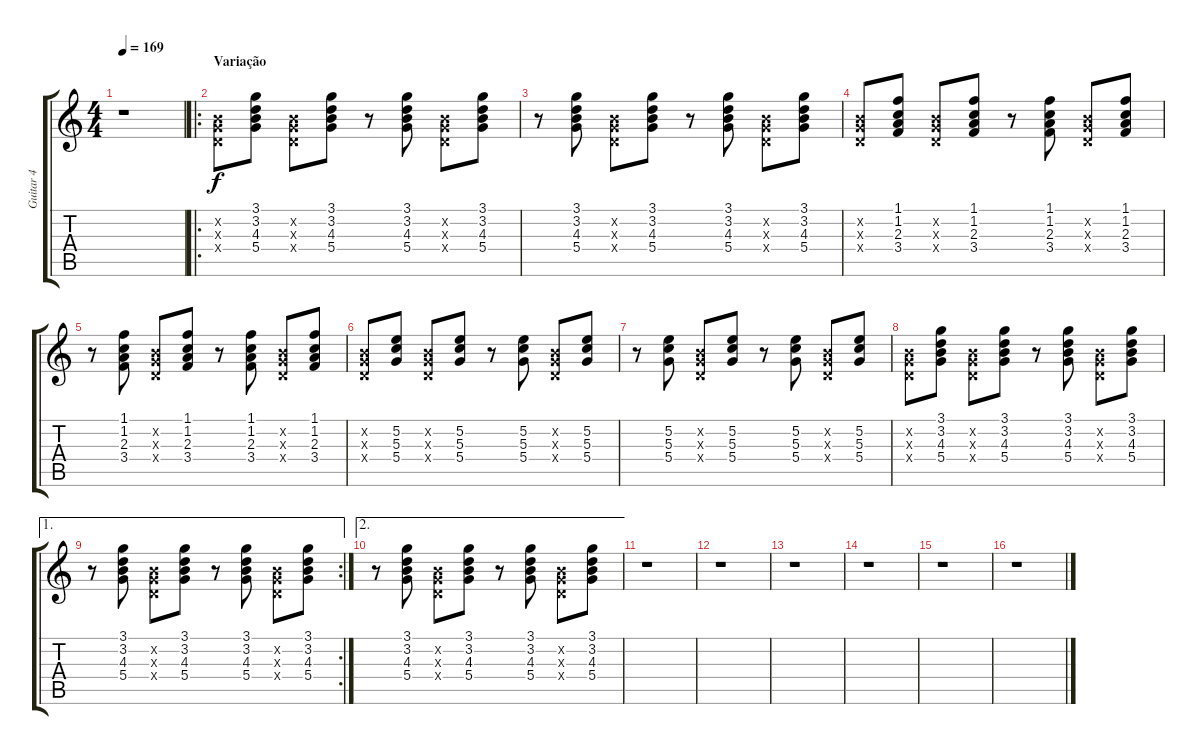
\track ("Guitar 4" "Guitar 4") {instrument overdrivenguitar}
\staff {score tabs}
\tuning (E4 B3 G3 D3 A2 E2) {hide}
\ts (4 4)
\tempo 169
\clef g2
\ks c
r.1{dy f} |
\ro
\section ("" "Variação")
(0.2{x} 0.3{x} 0.4{x}).8 (3.1 3.2 4.3 5.4).8 (0.2{x} 0.3{x} 0.4{x}).8 (3.1 3.2 4.3 5.4).8 r.8 (3.1 3.2 4.3 5.4).8 (0.2{x} 0.3{x} 0.4{x}).8 (3.1 3.2 4.3 5.4).8 |
r.8 (3.1 3.2 4.3 5.4).8 (0.2{x} 0.3{x} 0.4{x}).8 (3.1 3.2 4.3 5.4).8 r.8 (3.1 3.2 4.3 5.4).8 (0.2{x} 0.3{x} 0.4{x}).8 (3.1 3.2 4.3 5.4).8 |
(0.2{x} 0.3{x} 0.4{x}).8 (1.1 1.2 2.3 3.4).8 (0.2{x} 0.3{x} 0.4{x}).8 (1.1 1.2 2.3 3.4).8 r.8 (1.1 1.2 2.3 3.4).8 (0.2{x} 0.3{x} 0.4{x}).8 (1.1 1.2 2.3 3.4).8 |
r.8 (1.1 1.2 2.3 3.4).8 (0.2{x} 0.3{x} 0.4{x}).8 (1.1 1.2 2.3 3.4).8 r.8 (1.1 1.2 2.3 3.4).8 (0.2{x} 0.3{x} 0.4{x}).8 (1.1 1.2 2.3 3.4).8 |
(0.2{x} 0.3{x} 0.4{x}).8 (5.2 5.3 5.4).8 (0.2{x} 0.3{x} 0.4{x}).8 (5.2 5.3 5.4).8 r.8 (5.2 5.3 5.4).8 (0.2{x} 0.3{x} 0.4{x}).8 (5.2 5.3 5.4).8 |
r.8 (5.2 5.3 5.4).8 (0.2{x} 0.3{x} 0.4{x}).8 (5.2 5.3 5.4).8 r.8 (5.2 5.3 5.4).8 (0.2{x} 0.3{x} 0.4{x}).8 (5.2 5.3 5.4).8 |
(0.2{x} 0.3{x} 0.4{x}).8 (3.1 3.2 4.3 5.4).8 (0.2{x} 0.3{x} 0.4{x}).8 (3.1 3.2 4.3 5.4).8 r.8 (3.1 3.2 4.3 5.4).8 (0.2{x} 0.3{x} 0.4{x}).8 (3.1 3.2 4.3 5.4).8 |
\ae 1
\rc 2
r.8 (3.1 3.2 4.3 5.4).8 (0.2{x} 0.3{x} 0.4{x}).8 (3.1 3.2 4.3 5.4).8 r.8 (3.1 3.2 4.3 5.4).8 (0.2{x} 0.3{x} 0.4{x}).8 (3.1 3.2 4.3 5.4).8 |
\ae 2
r.8 (3.1 3.2 4.3 5.4).8 (0.2{x} 0.3{x} 0.4{x}).8 (3.1 3.2 4.3 5.4).8 r.8 (3.1 3.2 4.3 5.4).8 (0.2{x} 0.3{x} 0.4{x}).8 (3.1 3.2 4.3 5.4).8 |
r.1 |
r.1 |
r.1 |
r.1 |
r.1 |
r.1
